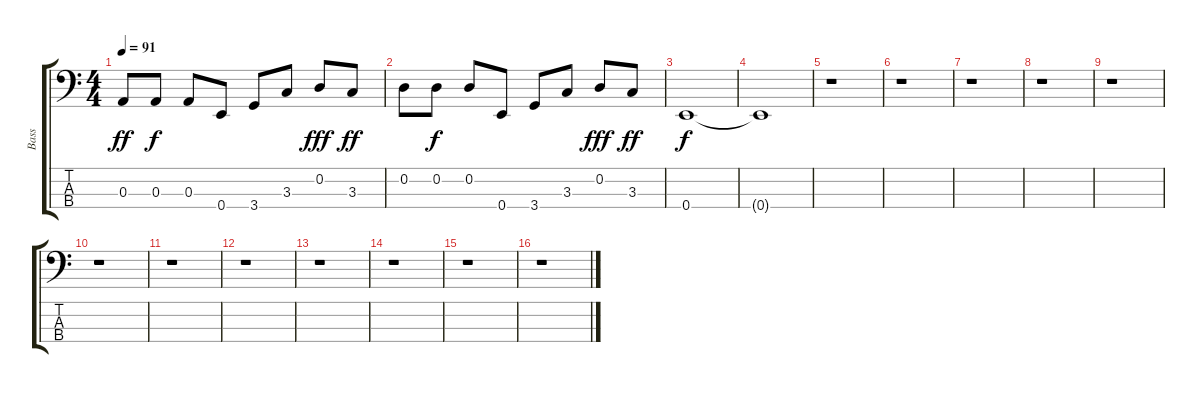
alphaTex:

\track ("Bass" "Bass") {instrument synthbass2}
\staff {score tabs}
\tuning (G2 D2 A1 E1) {hide}
\ts (4 4)
\tempo 91
\clef f4
\ks c
0.3.8{dy ff} 0.3.8{dy f} 0.3.8 0.4.8 3.4.8 3.3.8 0.2.8{dy fff} 3.3.8{dy ff} |
0.2.8 0.2.8{dy f} 0.2.8 0.4.8 3.4.8 3.3.8 0.2.8{dy fff} 3.3.8{dy ff} |
0.4.1{dy f volume 14} |
0.4{t}.1 |
r.1 |
r.1 |
r.1 |
r.1 |
r.1 |
r.1 |
r.1 |
r.1 |
r.1 |
r.1 |
r.1 |
r.1
